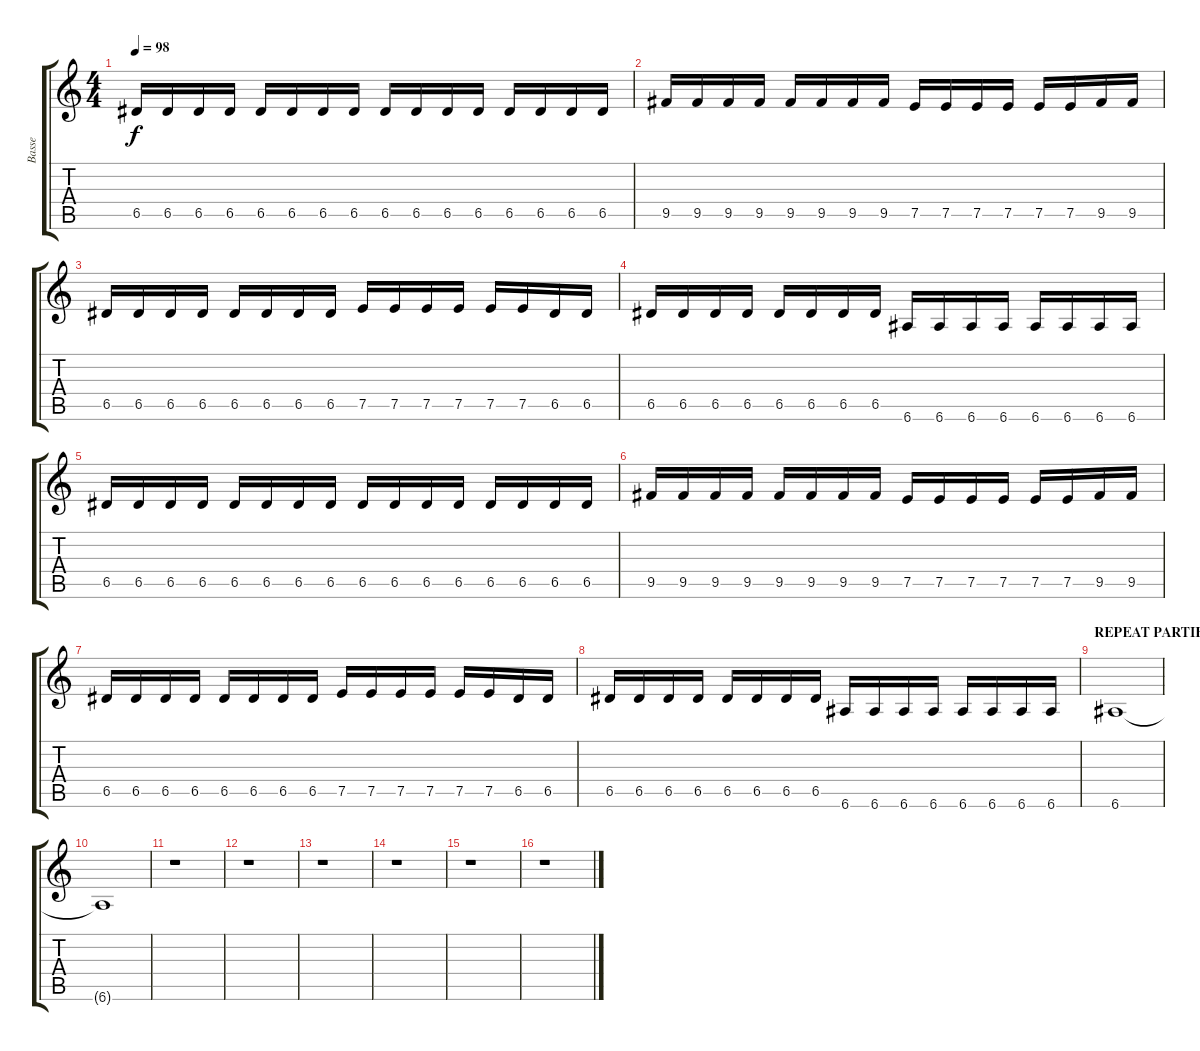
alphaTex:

\track ("Basse" "Basse") {instrument electricbasspick}
\staff {score tabs}
\tuning (E4 B3 G3 D3 A2 E2) {hide}
\ts (4 4)
\tempo 98
\clef g2
\ks c
6.5.16{dy f} 6.5.16 6.5.16 6.5.16 6.5.16 6.5.16 6.5.16 6.5.16 6.5.16 6.5.16 6.5.16 6.5.16 6.5.16 6.5.16 6.5.16 6.5.16 |
9.5.16 9.5.16 9.5.16 9.5.16 9.5.16 9.5.16 9.5.16 9.5.16 7.5.16 7.5.16 7.5.16 7.5.16 7.5.16 7.5.16 9.5.16 9.5.16 |
6.5.16 6.5.16 6.5.16 6.5.16 6.5.16 6.5.16 6.5.16 6.5.16 7.5.16 7.5.16 7.5.16 7.5.16 7.5.16 7.5.16 6.5.16 6.5.16 |
6.5.16 6.5.16 6.5.16 6.5.16 6.5.16 6.5.16 6.5.16 6.5.16 6.6.16 6.6.16 6.6.16 6.6.16 6.6.16 6.6.16 6.6.16 6.6.16 |
6.5.16 6.5.16 6.5.16 6.5.16 6.5.16 6.5.16 6.5.16 6.5.16 6.5.16 6.5.16 6.5.16 6.5.16 6.5.16 6.5.16 6.5.16 6.5.16 |
9.5.16 9.5.16 9.5.16 9.5.16 9.5.16 9.5.16 9.5.16 9.5.16 7.5.16 7.5.16 7.5.16 7.5.16 7.5.16 7.5.16 9.5.16 9.5.16 |
6.5.16 6.5.16 6.5.16 6.5.16 6.5.16 6.5.16 6.5.16 6.5.16 7.5.16 7.5.16 7.5.16 7.5.16 7.5.16 7.5.16 6.5.16 6.5.16 |
6.5.16 6.5.16 6.5.16 6.5.16 6.5.16 6.5.16 6.5.16 6.5.16 6.6.16 6.6.16 6.6.16 6.6.16 6.6.16 6.6.16 6.6.16 6.6.16 |
\section ("" "REPEAT PARTIE 2 (+ timpani)")
6.6.1 |
6.6{t}.1 |
r.1 |
r.1 |
r.1 |
r.1 |
r.1 |
r.1
